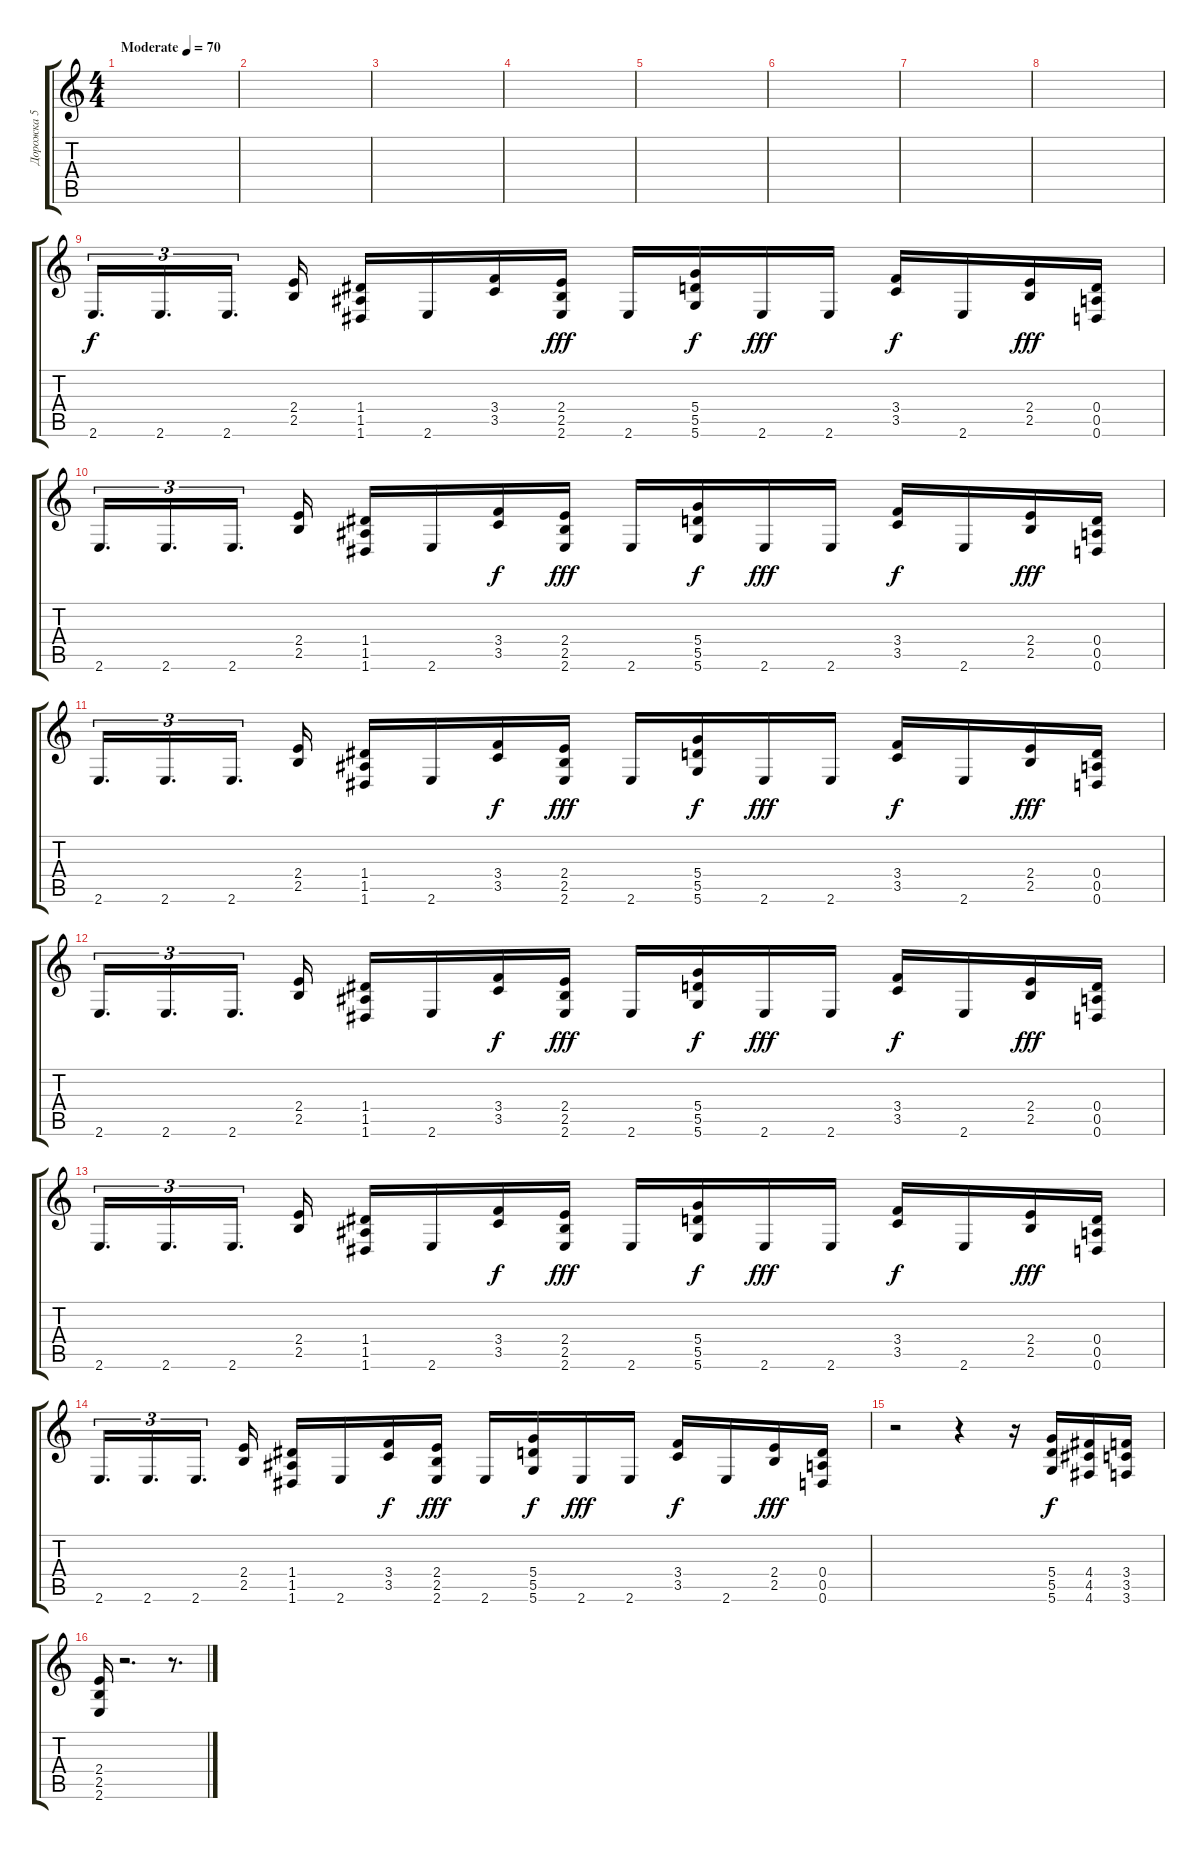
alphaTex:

\track ("Дорожка 5" "Дорожка 5") {instrument overdrivenguitar}
\staff {score tabs}
\tuning (E4 B3 G3 D3 A2 D2) {hide}
\ts (4 4)
\tempo (70 "Moderate")
\clef g2
\ks c
|
|
|
|
|
|
|
|
2.6.16{d tu (3 2)} 2.6.16{d tu (3 2)} 2.6.16{d tu (3 2) beam splitsecondary} (2.4 2.5).16 (1.4 1.5 1.6).16 2.6.16 (3.4 3.5).16{dy f} (2.4 2.5 2.6).16{dy fff} 2.6.16 (5.4 5.5 5.6).16{dy f} 2.6.16{dy fff} 2.6.16 (3.4 3.5).16{dy f} 2.6.16 (2.4 2.5).16{dy fff} (0.4 0.5 0.6).16 |
2.6.16{d tu (3 2)} 2.6.16{d tu (3 2)} 2.6.16{d tu (3 2) beam splitsecondary} (2.4 2.5).16 (1.4 1.5 1.6).16 2.6.16 (3.4 3.5).16{dy f} (2.4 2.5 2.6).16{dy fff} 2.6.16 (5.4 5.5 5.6).16{dy f} 2.6.16{dy fff} 2.6.16 (3.4 3.5).16{dy f} 2.6.16 (2.4 2.5).16{dy fff} (0.4 0.5 0.6).16 |
2.6.16{d tu (3 2)} 2.6.16{d tu (3 2)} 2.6.16{d tu (3 2) beam splitsecondary} (2.4 2.5).16 (1.4 1.5 1.6).16 2.6.16 (3.4 3.5).16{dy f} (2.4 2.5 2.6).16{dy fff} 2.6.16 (5.4 5.5 5.6).16{dy f} 2.6.16{dy fff} 2.6.16 (3.4 3.5).16{dy f} 2.6.16 (2.4 2.5).16{dy fff} (0.4 0.5 0.6).16 |
2.6.16{d tu (3 2)} 2.6.16{d tu (3 2)} 2.6.16{d tu (3 2) beam splitsecondary} (2.4 2.5).16 (1.4 1.5 1.6).16 2.6.16 (3.4 3.5).16{dy f} (2.4 2.5 2.6).16{dy fff} 2.6.16 (5.4 5.5 5.6).16{dy f} 2.6.16{dy fff} 2.6.16 (3.4 3.5).16{dy f} 2.6.16 (2.4 2.5).16{dy fff} (0.4 0.5 0.6).16 |
2.6.16{d tu (3 2)} 2.6.16{d tu (3 2)} 2.6.16{d tu (3 2) beam splitsecondary} (2.4 2.5).16 (1.4 1.5 1.6).16 2.6.16 (3.4 3.5).16{dy f} (2.4 2.5 2.6).16{dy fff} 2.6.16 (5.4 5.5 5.6).16{dy f} 2.6.16{dy fff} 2.6.16 (3.4 3.5).16{dy f} 2.6.16 (2.4 2.5).16{dy fff} (0.4 0.5 0.6).16 |
2.6.16{d tu (3 2)} 2.6.16{d tu (3 2)} 2.6.16{d tu (3 2) beam splitsecondary} (2.4 2.5).16 (1.4 1.5 1.6).16 2.6.16 (3.4 3.5).16{dy f} (2.4 2.5 2.6).16{dy fff} 2.6.16 (5.4 5.5 5.6).16{dy f} 2.6.16{dy fff} 2.6.16 (3.4 3.5).16{dy f} 2.6.16 (2.4 2.5).16{dy fff} (0.4 0.5 0.6).16 |
r.2 r.4 r.16 (5.4 5.5 5.6).16{dy f} (4.4 4.5 4.6).16 (3.4 3.5 3.6).16 |
(2.4 2.5 2.6).16 r.2{d} r.8{d}
